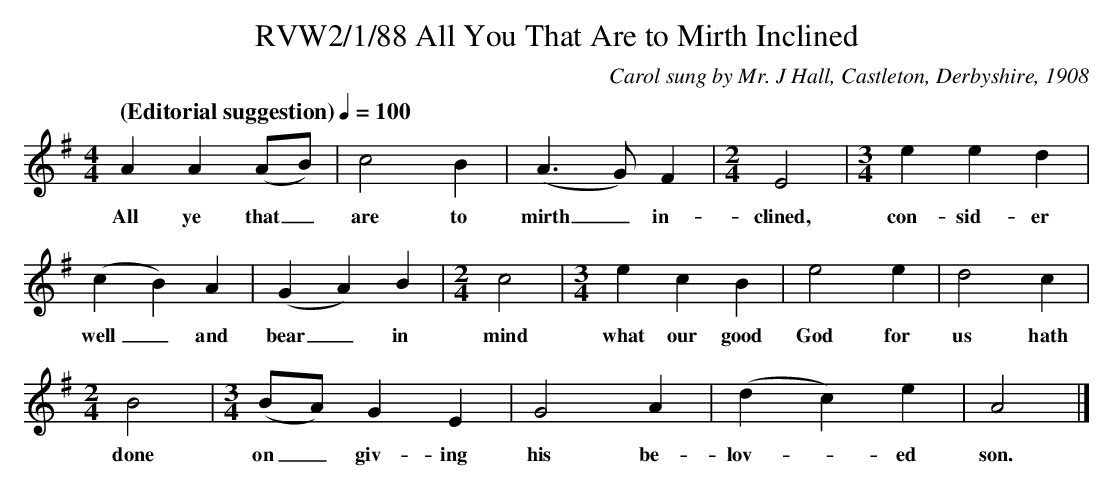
X:1
T:RVW2/1/88 All You That Are to Mirth Inclined
C:Carol sung by Mr. J Hall, Castleton, Derbyshire, 1908
L:1/4
Q:"(Editorial suggestion)" 1/4=100
M:4/4
K:Ador
A A (A/B/) | c2 B | (A3/2 G/) F |[M:2/4] E2 |[M:3/4] e e d |
w: All ye that_ are to mirth_ in-clined, con-sid-er
(c B) A |(G A) B |[M:2/4] c2 | [M:3/4] e c B | e2 e | d2 c |
w: well_ and bear_ in mind what our good God for us hath
[M:2/4] B2 |[M:3/4] (B/A/) G E | G2 A |(d c) e | A2 |]
w: done on_ giv-ing his be-lov-*ed son.
